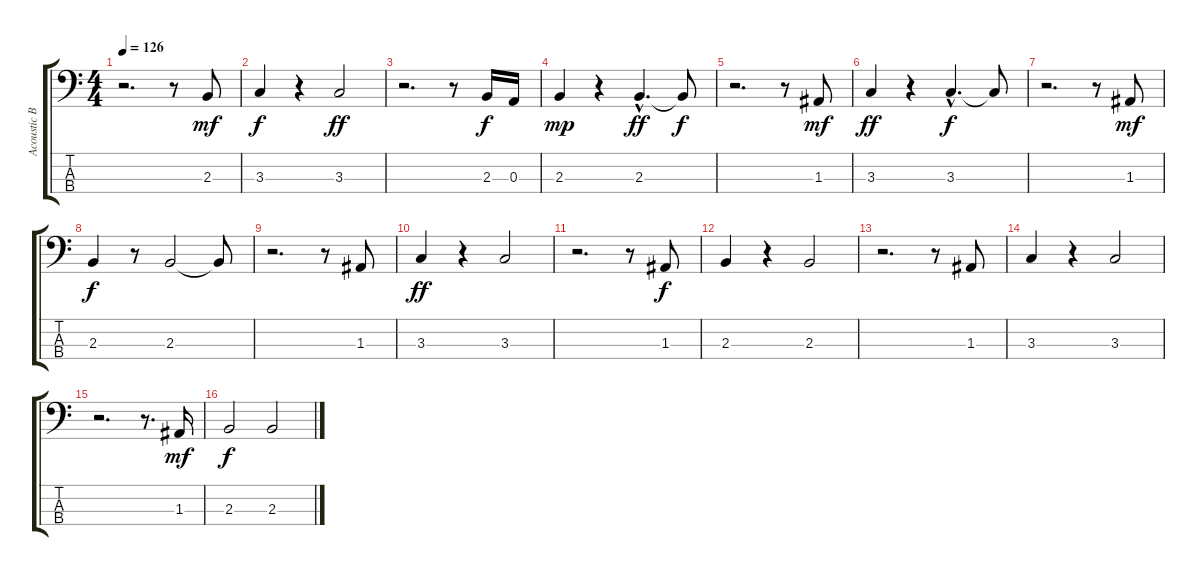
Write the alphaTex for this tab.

\track ("Acoustic Bass" "Acoustic B") {instrument acousticbass}
\staff {score tabs}
\tuning (G2 D2 A1 E1) {hide}
\ts (4 4)
\tempo 126
\clef f4
\ks c
r.2{d dy mf instrument acousticbass} r.8 2.3.8 |
3.3.4{dy f} r.4 3.3.2{dy ff} |
r.2{d} r.8 2.3.16{dy f} 0.3.16 |
2.3.4{dy mp} r.4 2.3{hac}.4{d dy ff} 2.3{t}.8{dy f} |
r.2{d} r.8 1.3.8{dy mf} |
3.3.4{dy ff} r.4 3.3{hac}.4{d dy f} 3.3{t}.8 |
r.2{d} r.8 1.3.8{dy mf} |
2.3.4{dy f} r.8 2.3.2 2.3{t}.8 |
r.2{d} r.8 1.3.8 |
3.3.4{dy ff} r.4 3.3.2 |
r.2{d} r.8 1.3.8{dy f} |
2.3.4 r.4 2.3.2 |
r.2{d} r.8 1.3.8 |
3.3.4 r.4 3.3.2 |
r.2{d} r.8{d} 1.3.16{dy mf} |
2.3.2{dy f} 2.3.2
